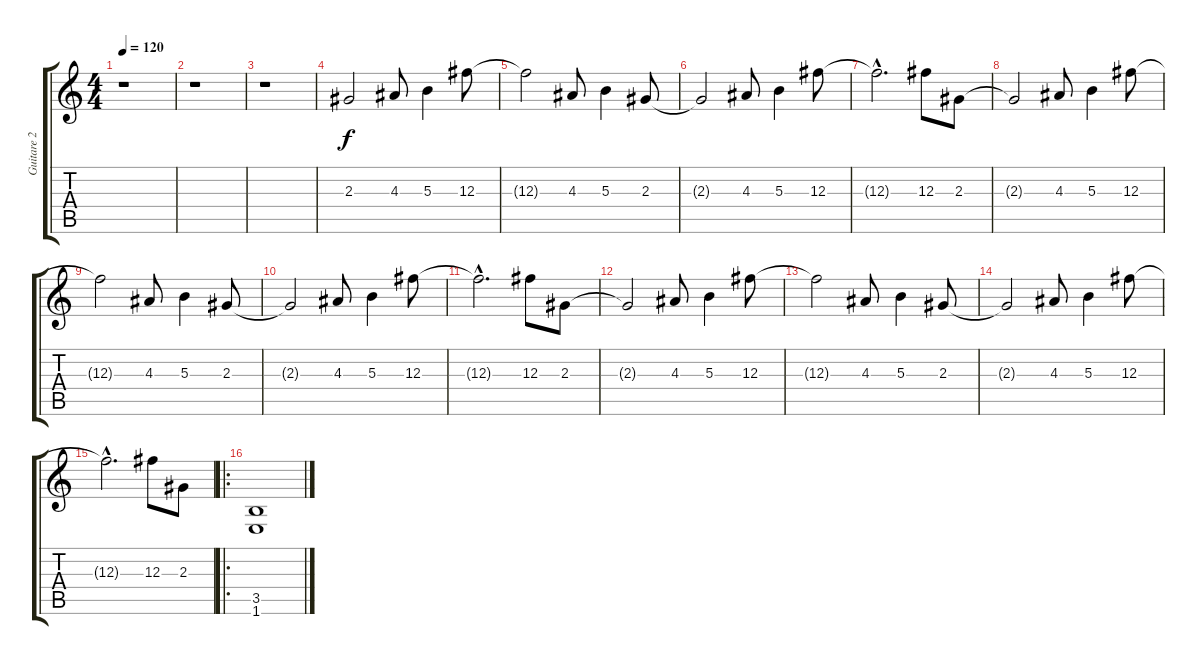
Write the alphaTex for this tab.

\track ("Guitare 2" "Guitare 2") {instrument distortionguitar}
\staff {score tabs}
\tuning (Eb4 Bb3 Gb3 Db3 Ab2 Eb2) {hide}
\ts (4 4)
\tempo 120
\clef g2
\ks c
r.1{dy f instrument distortionguitar} |
r.1 |
r.1 |
2.3.2 4.3.8 5.3.4 12.3.8 |
12.3{t}.2 4.3.8 5.3.4 2.3.8 |
2.3{t}.2 4.3.8 5.3.4 12.3.8 |
12.3{hac t}.2{d} 12.3.8 2.3.8 |
2.3{t}.2 4.3.8 5.3.4 12.3.8 |
12.3{t}.2 4.3.8 5.3.4 2.3.8 |
2.3{t}.2 4.3.8 5.3.4 12.3.8 |
12.3{hac t}.2{d} 12.3.8 2.3.8 |
2.3{t}.2 4.3.8 5.3.4 12.3.8 |
12.3{t}.2 4.3.8 5.3.4 2.3.8 |
2.3{t}.2 4.3.8 5.3.4 12.3.8 |
12.3{hac t}.2{d} 12.3.8 2.3.8 |
\ro
(3.5 1.6).1
